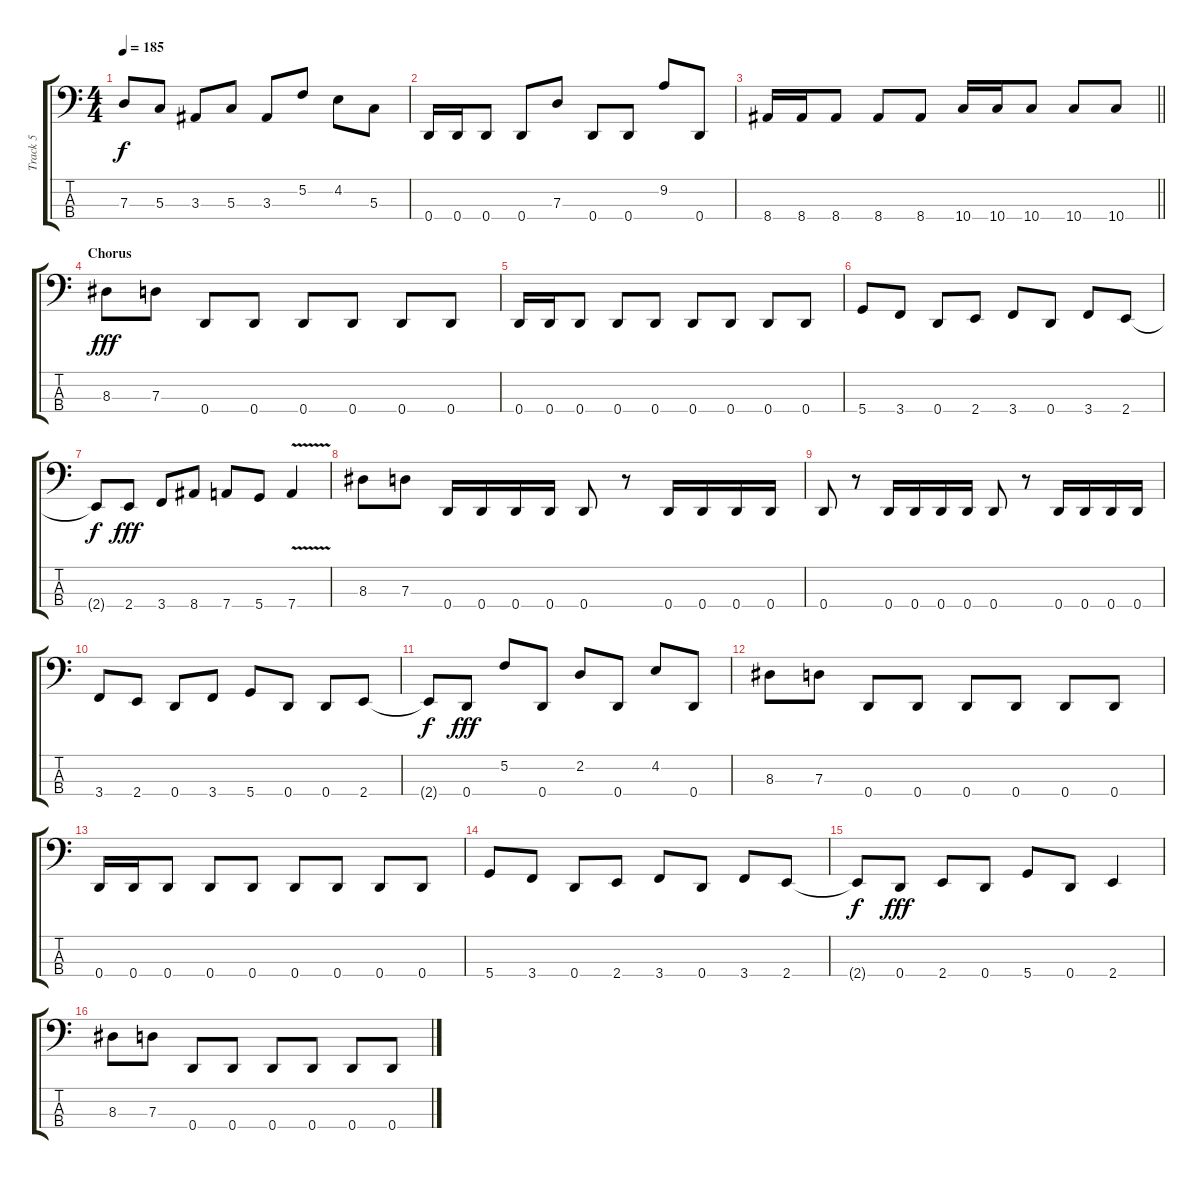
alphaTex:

\track ("Track 5" "Track 5") {instrument electricbasspick}
\staff {score tabs}
\tuning (F2 C2 G1 D1) {hide}
\ts (4 4)
\tempo 185
\clef f4
\ks c
7.3.8{dy f} 5.3.8 3.3.8 5.3.8 3.3.8 5.2.8 4.2.8 5.3.8 |
0.4.16 0.4.16 0.4.8 0.4.8 7.3.8 0.4.8 0.4.8 9.2.8 0.4.8 |
\barLineRight lightlight
8.4.16 8.4.16 8.4.8 8.4.8 8.4.8 10.4.16 10.4.16 10.4.8 10.4.8 10.4.8 |
\section ("" "Chorus")
8.3.8{dy fff} 7.3.8 0.4.8 0.4.8 0.4.8 0.4.8 0.4.8 0.4.8 |
0.4.16 0.4.16 0.4.8 0.4.8 0.4.8 0.4.8 0.4.8 0.4.8 0.4.8 |
5.4.8 3.4.8 0.4.8 2.4.8 3.4.8 0.4.8 3.4.8 2.4.8 |
2.4{t}.8{dy f} 2.4.8{dy fff} 3.4.8 8.4.8 7.4.8 5.4.8 7.4{v}.4 |
8.3.8 7.3.8 0.4.16 0.4.16 0.4.16 0.4.16 0.4.8 r.8 0.4.16 0.4.16 0.4.16 0.4.16 |
0.4.8 r.8 0.4.16 0.4.16 0.4.16 0.4.16 0.4.8 r.8 0.4.16 0.4.16 0.4.16 0.4.16 |
3.4.8 2.4.8 0.4.8 3.4.8 5.4.8 0.4.8 0.4.8 2.4.8 |
2.4{t}.8{dy f} 0.4.8{dy fff} 5.2.8 0.4.8 2.2.8 0.4.8 4.2.8 0.4.8 |
8.3.8 7.3.8 0.4.8 0.4.8 0.4.8 0.4.8 0.4.8 0.4.8 |
0.4.16 0.4.16 0.4.8 0.4.8 0.4.8 0.4.8 0.4.8 0.4.8 0.4.8 |
5.4.8 3.4.8 0.4.8 2.4.8 3.4.8 0.4.8 3.4.8 2.4.8 |
2.4{t}.8{dy f} 0.4.8{dy fff} 2.4.8 0.4.8 5.4.8 0.4.8 2.4.4 |
8.3.8 7.3.8 0.4.8 0.4.8 0.4.8 0.4.8 0.4.8 0.4.8
